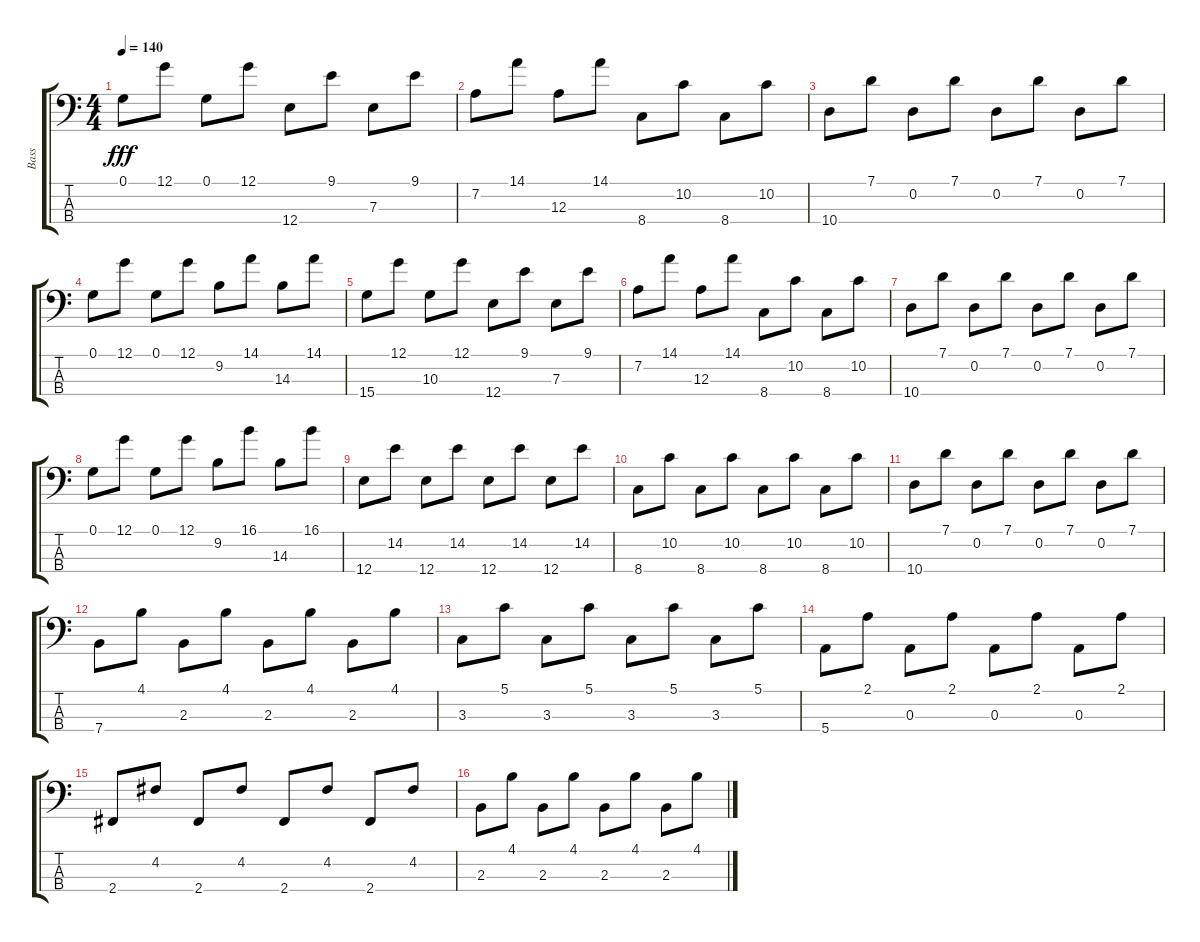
\track ("Bass" "Bass") {instrument acousticbass}
\staff {score tabs}
\tuning (G2 D2 A1 E1) {hide}
\ts (4 4)
\tempo 140
\clef f4
\ks c
0.1.8{dy fff} 12.1.8 0.1.8 12.1.8 12.4.8 9.1.8 7.3.8 9.1.8 |
7.2.8 14.1.8 12.3.8 14.1.8 8.4.8 10.2.8 8.4.8 10.2.8 |
10.4.8 7.1.8 0.2.8 7.1.8 0.2.8 7.1.8 0.2.8 7.1.8 |
0.1.8 12.1.8 0.1.8 12.1.8 9.2.8 14.1.8 14.3.8 14.1.8 |
15.4.8 12.1.8 10.3.8 12.1.8 12.4.8 9.1.8 7.3.8 9.1.8 |
7.2.8 14.1.8 12.3.8 14.1.8 8.4.8 10.2.8 8.4.8 10.2.8 |
10.4.8 7.1.8 0.2.8 7.1.8 0.2.8 7.1.8 0.2.8 7.1.8 |
0.1.8 12.1.8 0.1.8 12.1.8 9.2.8 16.1.8 14.3.8 16.1.8 |
12.4.8 14.2.8 12.4.8 14.2.8 12.4.8 14.2.8 12.4.8 14.2.8 |
8.4.8 10.2.8 8.4.8 10.2.8 8.4.8 10.2.8 8.4.8 10.2.8 |
10.4.8 7.1.8 0.2.8 7.1.8 0.2.8 7.1.8 0.2.8 7.1.8 |
7.4.8 4.1.8 2.3.8 4.1.8 2.3.8 4.1.8 2.3.8 4.1.8 |
3.3.8 5.1.8 3.3.8 5.1.8 3.3.8 5.1.8 3.3.8 5.1.8 |
5.4.8 2.1.8 0.3.8 2.1.8 0.3.8 2.1.8 0.3.8 2.1.8 |
2.4.8 4.2.8 2.4.8 4.2.8 2.4.8 4.2.8 2.4.8 4.2.8 |
2.3.8 4.1.8 2.3.8 4.1.8 2.3.8 4.1.8 2.3.8 4.1.8
